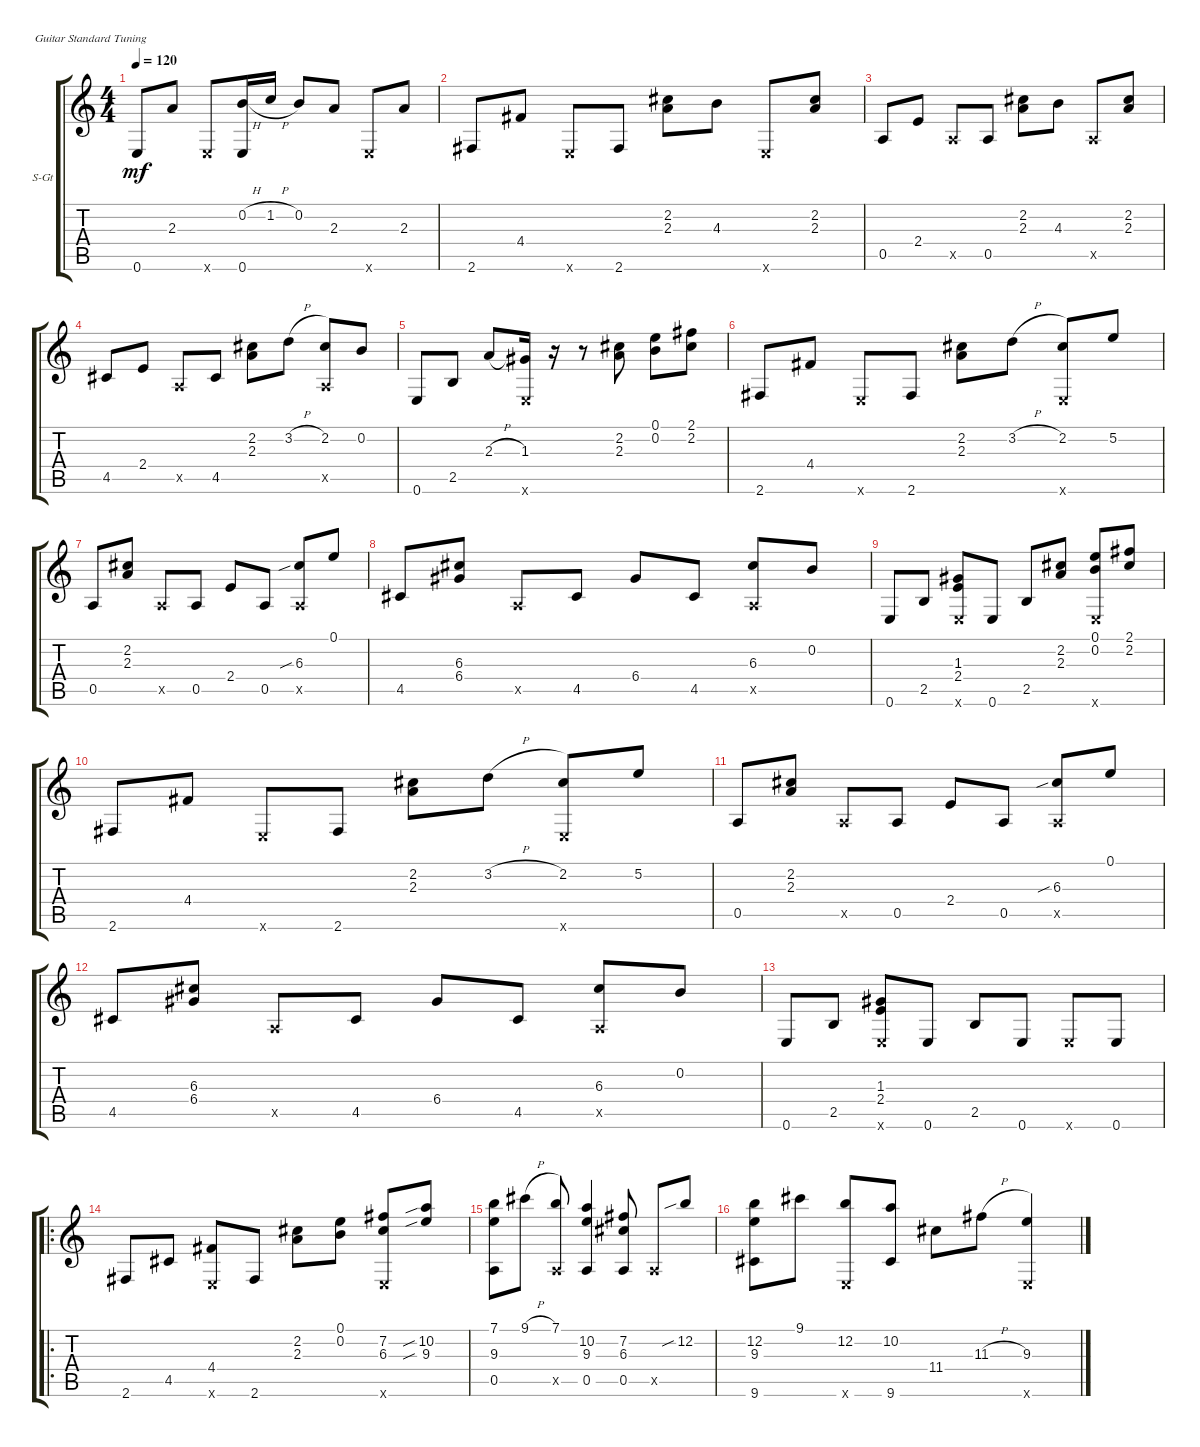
\defaultSystemsLayout 4
\bracketExtendMode groupsimilarinstruments
\firstSystemTrackNameOrientation horizontal
\otherSystemsTrackNameOrientation horizontal
\track ("Steel Guitar" "S-Gt") {instrument acousticguitarsteel}
\staff {score tabs}
\tuning (E4 B3 G3 D3 A2 E2)
\ts (4 4)
\tempo 120
\clef g2
\ks c
0.6.8{dy mf} 2.3.8 0.6{x}.8 (0.2{h} 0.6).16 1.2{h}.16 0.2.8 2.3.8 0.6{x}.8 2.3.8 |
2.6.8 4.4.8 0.6{x}.8 2.6.8 (2.2 2.3).8 4.3.8 0.6{x}.8 (2.2 2.3).8 |
0.5.8 2.4.8 0.5{x}.8 0.5.8 (2.2 2.3).8 4.3.8 0.5{x}.8 (2.2 2.3).8 |
4.5.8 2.4.8 0.5{x}.8 4.5.8 (2.3 2.2).8 3.2{h}.8 (2.2 0.5{x}).8 0.2.8 |
0.6.8 2.5.8 2.3{h}.8 (1.3 0.6{x}).16 r.16 r.8 (2.2 2.3).8 (0.1 0.2).8 (2.1 2.2).8 |
2.6.8 4.4.8 0.6{x}.8 2.6.8 (2.2 2.3).8 3.2{h}.8 (2.2 0.6{x}).8 5.2.8 |
0.5.8 (2.2 2.3).8 0.5{x}.8 0.5.8 2.4.8 0.5.8 (6.3{sib} 0.5{x}).8 0.1.8 |
4.5.8 (6.3 6.4).8 0.5{x}.8 4.5.8 6.4.8 4.5.8 (6.3 0.5{x}).8 0.2.8 |
0.6.8 2.5.8 (2.4 1.3 0.6{x}).8 0.6.8 2.5.8 (2.2 2.3).8 (0.6{x} 0.1 0.2).8 (2.2 2.1).8 |
2.6.8 4.4.8 0.6{x}.8 2.6.8 (2.2 2.3).8 3.2{h}.8 (2.2 0.6{x}).8 5.2.8 |
0.5.8 (2.2 2.3).8 0.5{x}.8 0.5.8 2.4.8 0.5.8 (6.3{sib} 0.5{x}).8 0.1.8 |
4.5.8 (6.3 6.4).8 0.5{x}.8 4.5.8 6.4.8 4.5.8 (6.3 0.5{x}).8 0.2.8 |
0.6.8 2.5.8 (2.4 1.3 0.6{x}).8 0.6.8 2.5.8 0.6.8 0.6{x}.8 0.6.8 |
\ro
2.6.8 4.5.8 (4.4 0.6{x}).8 2.6.8 (2.2 2.3).8 (0.1 0.2).8 (7.2 6.3 0.6{x}).8 (10.2{sib} 9.3{sib}).8 |
(0.5 7.1 9.3).8 9.1{h}.8 (7.1 0.5{x}).8 (10.2 0.5 9.3).4 (7.2 6.3 0.5).8 0.5{x}.8 12.2{sib}.8 |
(12.2 9.6 9.3).8 9.1.8 (12.2 0.6{x}).8 (10.2 9.6).8 11.4.8 11.3{h}.8 (9.3 0.6{x}).4
